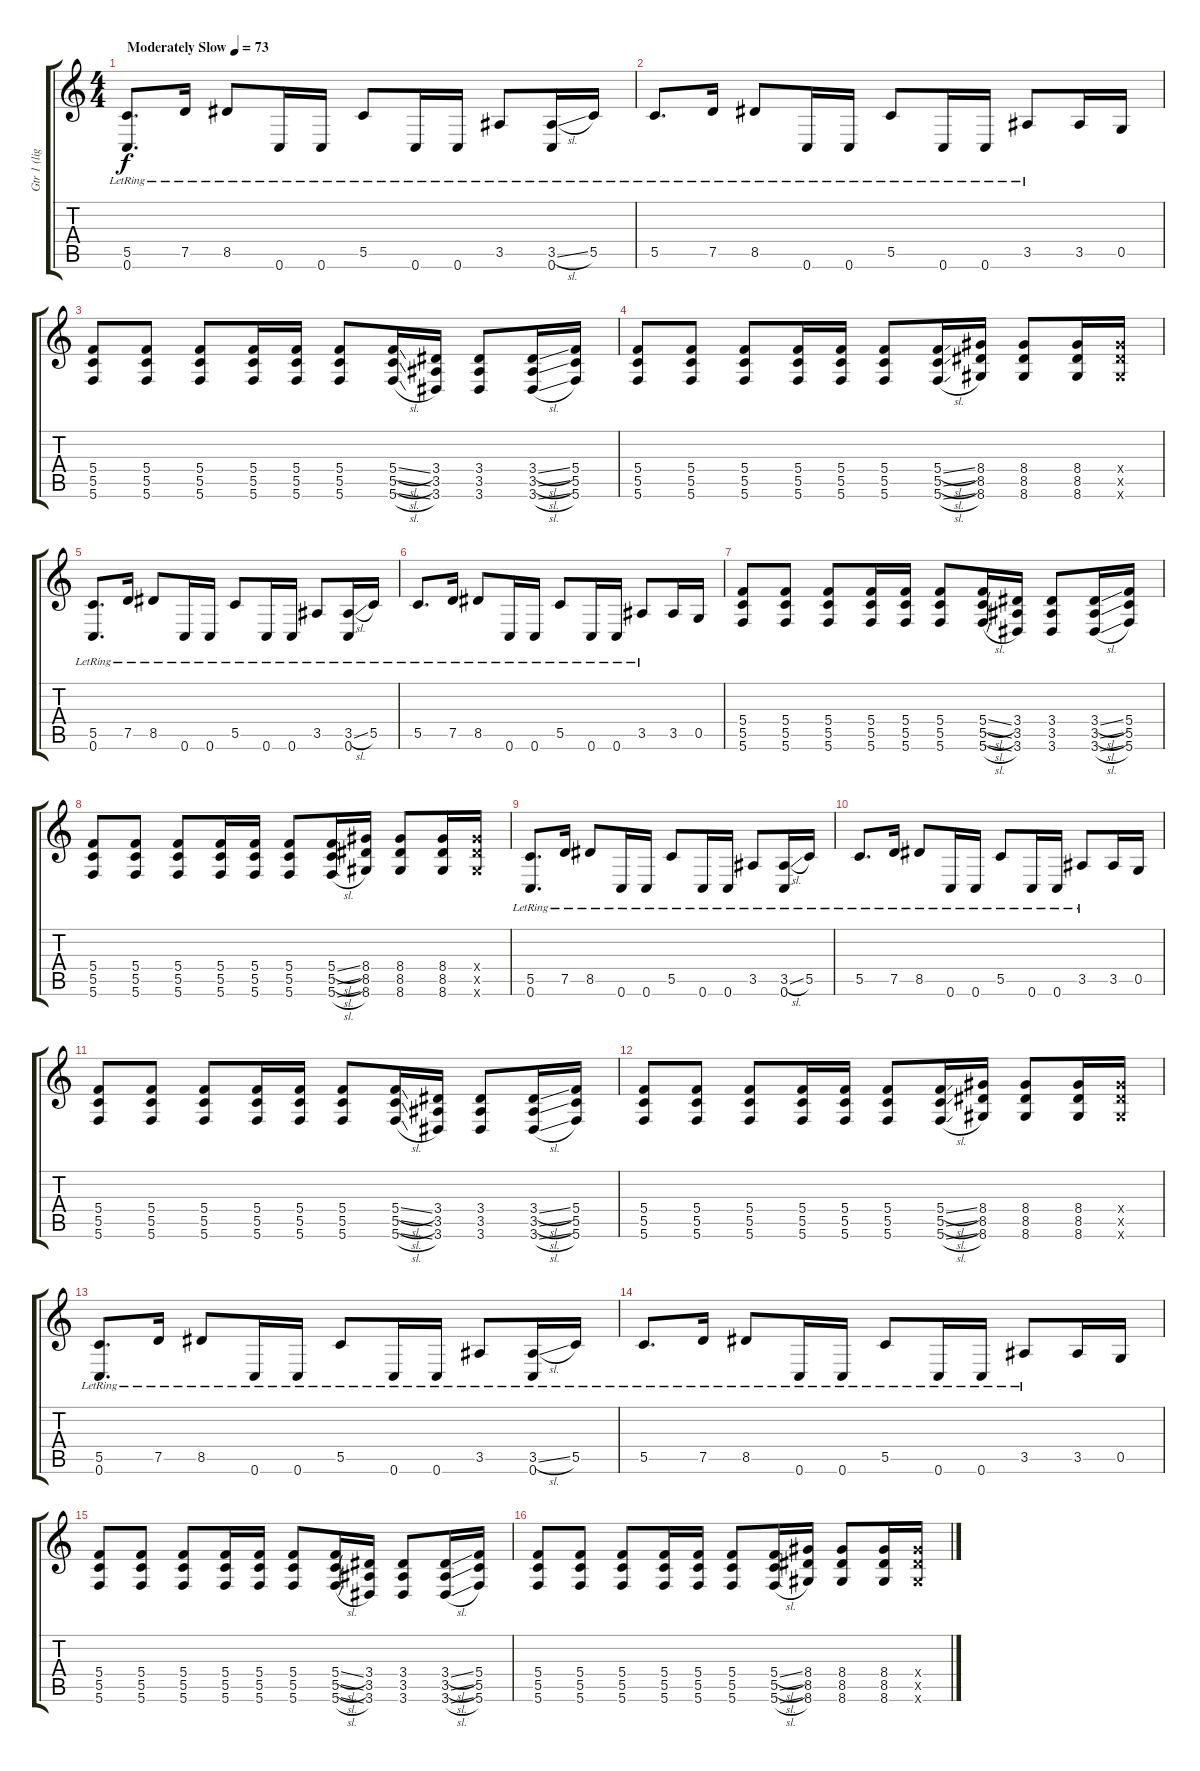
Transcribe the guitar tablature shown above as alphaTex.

\track ("Gtr 1 (light Dist.)" "Gtr 1 (lig") {instrument distortionguitar}
\staff {score tabs}
\tuning (D4 A3 F3 C3 G2 C2) {hide}
\ts (4 4)
\tempo (73 "Moderately Slow")
\clef g2
\ks c
(5.5{lr} 0.6{lr}).8{d dy f instrument distortionguitar} 7.5{lr}.16 8.5{lr}.8 0.6{lr}.16 0.6{lr}.16 5.5{lr}.8 0.6{lr}.16 0.6{lr}.16 3.5{lr}.8 (3.5{sl lr} 0.6{lr}).16 5.5{lr}.16 |
5.5{lr}.8{d} 7.5{lr}.16 8.5{lr}.8 0.6{lr}.16 0.6{lr}.16 5.5{lr}.8 0.6{lr}.16 0.6{lr}.16 3.5{lr}.8 3.5.16 0.5.16 |
(5.4 5.5 5.6).8 (5.4 5.5 5.6).8 (5.4 5.5 5.6).8 (5.4 5.5 5.6).16 (5.4 5.5 5.6).16 (5.4 5.5 5.6).8 (5.4{sl} 5.5{sl} 5.6{sl}).16 (3.4 3.5 3.6).16 (3.4 3.5 3.6).8 (3.4{sl} 3.5{sl} 3.6{sl}).16 (5.4 5.5 5.6).16 |
(5.4 5.5 5.6).8 (5.4 5.5 5.6).8 (5.4 5.5 5.6).8 (5.4 5.5 5.6).16 (5.4 5.5 5.6).16 (5.4 5.5 5.6).8 (5.4{sl} 5.5{sl} 5.6{sl}).16 (8.4 8.5 8.6).16 (8.4 8.5 8.6).8 (8.4 8.5 8.6).16 (8.4{x} 8.5{x} 8.6{x}).16 |
(5.5{lr} 0.6{lr}).8{d} 7.5{lr}.16 8.5{lr}.8 0.6{lr}.16 0.6{lr}.16 5.5{lr}.8 0.6{lr}.16 0.6{lr}.16 3.5{lr}.8 (3.5{sl lr} 0.6{lr}).16 5.5{lr}.16 |
5.5{lr}.8{d} 7.5{lr}.16 8.5{lr}.8 0.6{lr}.16 0.6{lr}.16 5.5{lr}.8 0.6{lr}.16 0.6{lr}.16 3.5{lr}.8 3.5.16 0.5.16 |
(5.4 5.5 5.6).8 (5.4 5.5 5.6).8 (5.4 5.5 5.6).8 (5.4 5.5 5.6).16 (5.4 5.5 5.6).16 (5.4 5.5 5.6).8 (5.4{sl} 5.5{sl} 5.6{sl}).16 (3.4 3.5 3.6).16 (3.4 3.5 3.6).8 (3.4{sl} 3.5{sl} 3.6{sl}).16 (5.4 5.5 5.6).16 |
(5.4 5.5 5.6).8 (5.4 5.5 5.6).8 (5.4 5.5 5.6).8 (5.4 5.5 5.6).16 (5.4 5.5 5.6).16 (5.4 5.5 5.6).8 (5.4{sl} 5.5{sl} 5.6{sl}).16 (8.4 8.5 8.6).16 (8.4 8.5 8.6).8 (8.4 8.5 8.6).16 (8.4{x} 8.5{x} 8.6{x}).16 |
(5.5{lr} 0.6{lr}).8{d} 7.5{lr}.16 8.5{lr}.8 0.6{lr}.16 0.6{lr}.16 5.5{lr}.8 0.6{lr}.16 0.6{lr}.16 3.5{lr}.8 (3.5{sl lr} 0.6{lr}).16 5.5{lr}.16 |
5.5{lr}.8{d} 7.5{lr}.16 8.5{lr}.8 0.6{lr}.16 0.6{lr}.16 5.5{lr}.8 0.6{lr}.16 0.6{lr}.16 3.5{lr}.8 3.5.16 0.5.16 |
(5.4 5.5 5.6).8 (5.4 5.5 5.6).8 (5.4 5.5 5.6).8 (5.4 5.5 5.6).16 (5.4 5.5 5.6).16 (5.4 5.5 5.6).8 (5.4{sl} 5.5{sl} 5.6{sl}).16 (3.4 3.5 3.6).16 (3.4 3.5 3.6).8 (3.4{sl} 3.5{sl} 3.6{sl}).16 (5.4 5.5 5.6).16 |
(5.4 5.5 5.6).8 (5.4 5.5 5.6).8 (5.4 5.5 5.6).8 (5.4 5.5 5.6).16 (5.4 5.5 5.6).16 (5.4 5.5 5.6).8 (5.4{sl} 5.5{sl} 5.6{sl}).16 (8.4 8.5 8.6).16 (8.4 8.5 8.6).8 (8.4 8.5 8.6).16 (8.4{x} 8.5{x} 8.6{x}).16 |
(5.5{lr} 0.6{lr}).8{d} 7.5{lr}.16 8.5{lr}.8 0.6{lr}.16 0.6{lr}.16 5.5{lr}.8 0.6{lr}.16 0.6{lr}.16 3.5{lr}.8 (3.5{sl lr} 0.6{lr}).16 5.5{lr}.16 |
5.5{lr}.8{d} 7.5{lr}.16 8.5{lr}.8 0.6{lr}.16 0.6{lr}.16 5.5{lr}.8 0.6{lr}.16 0.6{lr}.16 3.5{lr}.8 3.5.16 0.5.16 |
(5.4 5.5 5.6).8 (5.4 5.5 5.6).8 (5.4 5.5 5.6).8 (5.4 5.5 5.6).16 (5.4 5.5 5.6).16 (5.4 5.5 5.6).8 (5.4{sl} 5.5{sl} 5.6{sl}).16 (3.4 3.5 3.6).16 (3.4 3.5 3.6).8 (3.4{sl} 3.5{sl} 3.6{sl}).16 (5.4 5.5 5.6).16 |
(5.4 5.5 5.6).8 (5.4 5.5 5.6).8 (5.4 5.5 5.6).8 (5.4 5.5 5.6).16 (5.4 5.5 5.6).16 (5.4 5.5 5.6).8 (5.4{sl} 5.5{sl} 5.6{sl}).16 (8.4 8.5 8.6).16 (8.4 8.5 8.6).8 (8.4 8.5 8.6).16 (8.4{x} 8.5{x} 8.6{x}).16
